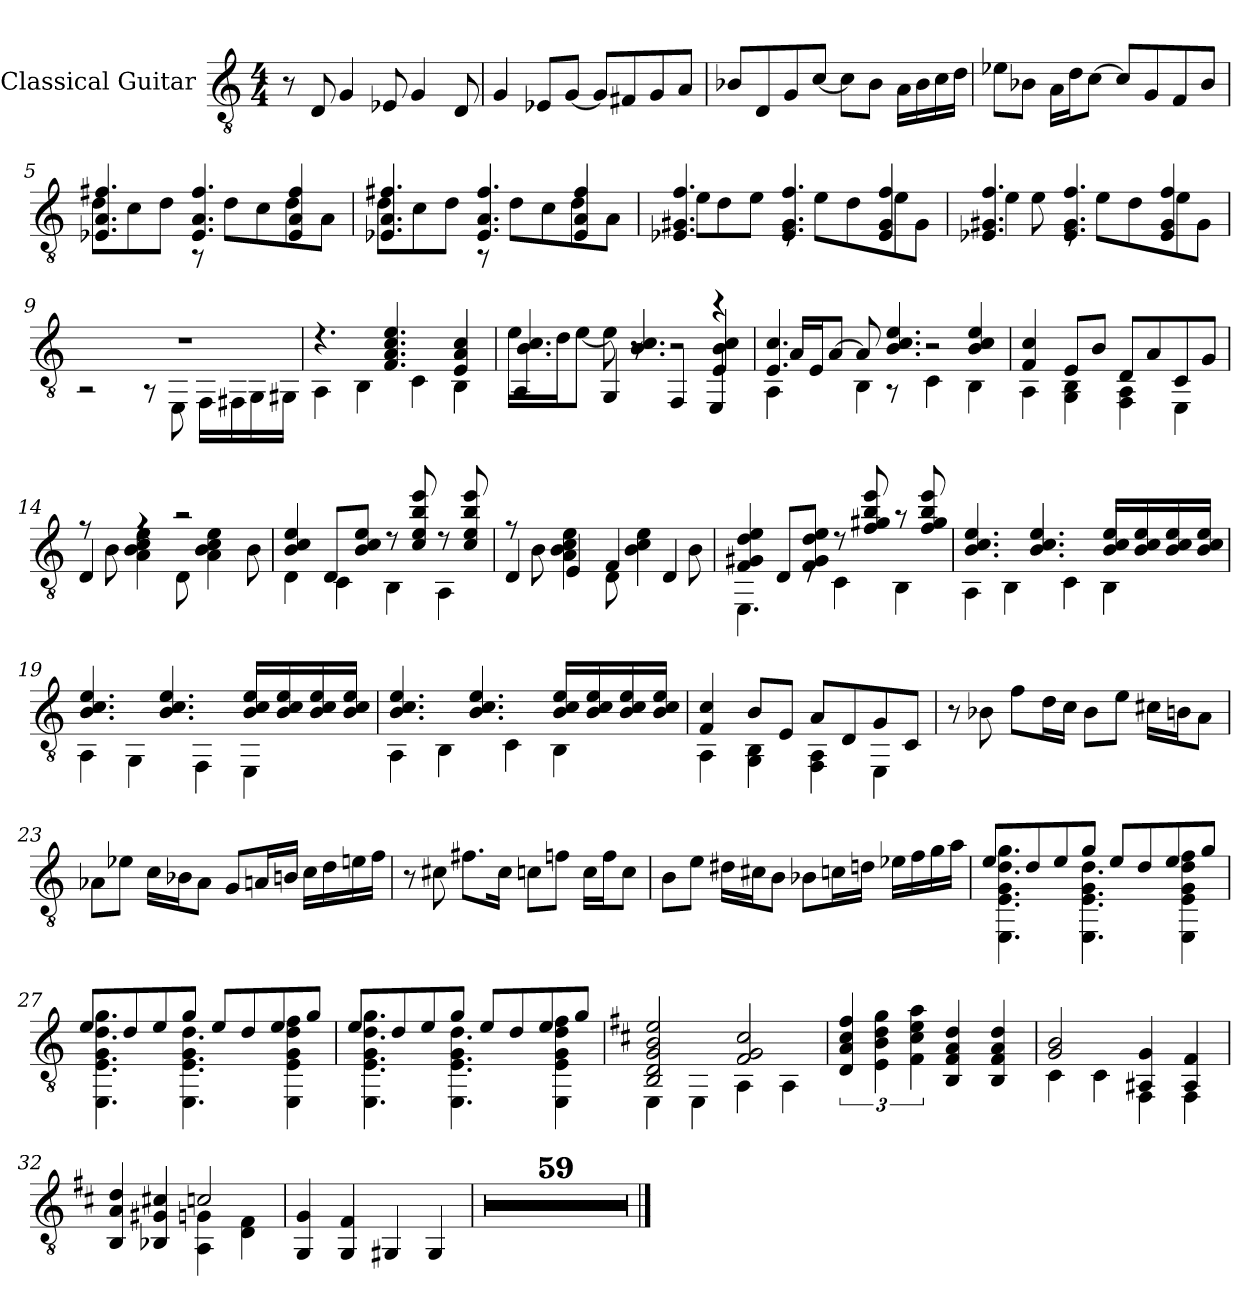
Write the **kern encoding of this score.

**kern
*part1
*staff1
*I"Classical Guitar
*I'Guit.
*clefGv2
*k[]
*M4/4
=1
8r
8D/
4G/
8E-X/
4G/
8D/
=2
4G/
8E-X/L
[8G/J
8G/L]
8F#X/
8G/
8A/J
=3
8B-X/L
8D/
8G/
[8c/J
8c\L]
8B-\J
16A\LL
16B-\
16c\
16d\JJ
=4
8e-X\L
8B-X\J
16A\LL
16d\J
[8c\J
8c/L]
8G/
8F/
8B-/J
!!LO:LB:g=z
=5
*^
4.E-X/ 4.A/ 4.f#X/	8d\L
.	8c\
.	8d\J
4.E-/ 4.A/ 4.f#/	8r
.	8d\L
.	8c\
4E-/ 4A/ 4f#/	8d\
.	8A\J
=6	=6
4.E-X/ 4.A/ 4.f#X/	8d\L
.	8c\
.	8d\J
4.E-/ 4.A/ 4.f#/	8r
.	8d\L
.	8c\
4E-/ 4A/ 4f#/	8d\
.	8A\J
=7	=7
4.E-X/ 4.G#X/ 4.f/	8e\L
.	8d\
.	8e\J
4.E-/ 4.G#/ 4.f/	8rE
.	8e\L
.	8d\
4E-/ 4G#/ 4f/	8e\
.	8G#\J
=8	=8
4.E-X/ 4.G#X/ 4.f/	4e\
.	8e\
4.E-/ 4.G#/ 4.f/	8rE
.	8e\L
.	8d\
4E-/ 4G#/ 4f/	8e\
.	8G#\J
!!LO:LB:g=z	!!
=9	=9
1r	2r
.	8r
.	8EE\
.	16FF\LL
.	16FF#X\
.	16GG\
.	16GG#X\JJ
=10	=10
4.r	4AA\
.	4BB\
4.F/ 4.A/ 4.c/ 4.e/	.
.	4C\
4E/ 4A/ 4c/	4BB\
=11	=11
*^	*^
4.B/ 4.c/	2.ryy	4AA/	16e\LL
.	.	.	16d\J
.	.	.	[8e\J
.	.	4GG/	8e\]
4.B/ 4.c/	.	.	8r
.	.	4FF/	2r
4E/ 4B/ 4c/	4rcc	4EE/	.
*	*	*v	*v
=12	=12	=12
4.E/ 4.c/	4AA\	16A/LL
.	.	16E/J
.	.	[8A/J
.	4BB\	8A/]
4.B/ 4.c/ 4.e/	.	8rAA
.	4C\	2r
4B/ 4c/ 4e/	4BB\	.
*	*v	*v
!!LO:LB:g=z
=13	=13
4F/ 4c/	4AA\
8E/L	4GG\ 4BB\
8B/J	.
8D/L	4FF\ 4AA\
8A/	.
8C/	4EE\
8G/J	.
=14	=14
4D/	8rf
.	8B\
4rf	4A\ 4B\ 4c\ 4e\
2r	8D\
.	4A\ 4B\ 4c\ 4e\
.	8B\
=15	=15
4B/ 4c/ 4e/	4D\
8D/L	4C\
8B/ 8c/ 8e/J	.
8r	4BB\
8c/ 8e/ 8b/ 8ee/	.
8r	4AA\
8c/ 8e/ 8b/ 8ee/	.
=16	=16
4D/	8rf
.	8B\
4E/	4A\ 4B\ 4c\ 4e\
4F/	8D\
.	4B\ 4c\ 4e\
4D/	.
.	8B\
=17	=17
4F/ 4G#X/ 4d/ 4e/	4.EE\
8D/L	.
8F/ 8G#/ 8d/ 8e/J	8rE
8r	4C\
8f/ 8g#X/ 8b/ 8ee/	.
8r	4BB\
8f/ 8g#/ 8b/ 8ee/	.
!!LO:LB:g=z	!!
=18	=18
4.B/ 4.c/ 4.e/	4AA\
.	4BB\
4.B/ 4.c/ 4.e/	.
.	4C\
16B/ 16c/ 16e/LL	4BB\
16B/ 16c/ 16e/	.
16B/ 16c/ 16e/	.
16B/ 16c/ 16e/JJ	.
=19	=19
4.B/ 4.c/ 4.e/	4AA\
.	4GG\
4.B/ 4.c/ 4.e/	.
.	4FF\
16B/ 16c/ 16e/LL	4EE\
16B/ 16c/ 16e/	.
16B/ 16c/ 16e/	.
16B/ 16c/ 16e/JJ	.
=20	=20
4.B/ 4.c/ 4.e/	4AA\
.	4BB\
4.B/ 4.c/ 4.e/	.
.	4C\
16B/ 16c/ 16e/LL	4BB\
16B/ 16c/ 16e/	.
16B/ 16c/ 16e/	.
16B/ 16c/ 16e/JJ	.
!!LO:LB:g=z	!!
=21	=21
4F/ 4c/	4AA\
8B/L	4GG\ 4BB\
8E/J	.
8A/L	4FF\ 4AA\
8D/	.
8G/	4EE\
8C/J	.
*v	*v
=22
8r
8B-X\
8f\L
16d\L
16c\JJ
8B-\L
8e\J
16c#X\LL
16Bn\J
8A\J
=23
8A-X\L
8e-X\J
16c\LL
16B-X\J
8A-\J
8G/L
16An/L
16Bn/JJ
16c\LL
16d\
16en\
16f\JJ
=24
8r
8c#X\
8.f#X\L
16c#\Jk
8cn\L
8fn\J
16c\LL
16f\J
8c\J
!!LO:LB:g=z
=25
8B\L
8e\J
16d#X\LL
16c#X\J
8B\J
8B-X\L
16cn\L
16dn\JJ
16e-X\LL
16f\
16g\
16a\JJ
=26
*^
8e/L	4.EE\ 4.E\ 4.G\ 4.d\ 4.g\
8d/	.
8e/	.
8g/J	4.EE\ 4.E\ 4.G\ 4.d\
8e/L	.
8d/	.
8e/	4EE\ 4E\ 4G\ 4d\ 4f\
8g/J	.
=27	=27
8e/L	4.EE\ 4.E\ 4.G\ 4.d\ 4.g\
8d/	.
8e/	.
8g/J	4.EE\ 4.E\ 4.G\ 4.d\
8e/L	.
8d/	.
8e/	4EE\ 4E\ 4G\ 4d\ 4f\
8g/J	.
!!LO:LB:g=z	!!
=28	=28
8e/L	4.EE\ 4.E\ 4.G\ 4.d\ 4.g\
8d/	.
8e/	.
8g/J	4.EE\ 4.E\ 4.G\ 4.d\
8e/L	.
8d/	.
8e/	4EE\ 4E\ 4G\ 4d\ 4f\
8g/J	.
=29	=29
*k[f#c#]	*
2BB/ 2D/ 2G/ 2B/ 2e/	4EE\
.	4EE\
2F#/ 2G/ 2c#/	4AA\
.	4AA\
*v	*v
=30
6D/ 6A/ 6c#/ 6f#/
6E\ 6B\ 6d\ 6g\
6F#\ 6c#\ 6e\ 6a\
4BB/ 4F#/ 4A/ 4d/
4BB/ 4F#/ 4A/ 4d/
=31
*^
2G/ 2B/	4C#\
.	4C#\
4AA#X/ 4G/	4FF#\
4AA#/ 4F#/	4FF#\
=32	=32
4BB/ 4A/ 4d/	2ryy
4BB-X/ 4G#X/ 4c#X/	.
2cn/	4AA\ 4Gn\
.	4D\ 4F#\
*v	*v
=33
4GG/ 4G/
4GG/ 4F#/
4GG#X/
4GG#/
!!LO:LB:g=z
=34
1r
=35
1r
=36
1r
=37
1r
=38
1r
=39
1r
=40
1r
=41
1r
=42
1r
=43
1r
=44
1r
=45
1r
=46
1r
=47
1r
=48
1r
=49
1r
=50
1r
=51
1r
!!LO:PB:g=z
=52
1r
=53
1r
=54
1r
=55
1r
=56
1r
=57
1r
=58
1r
=59
1r
=60
1r
=61
1r
=62
1r
=63
1r
=64
1r
=65
1r
=66
1r
=67
1r
=68
1r
=69
1r
!!LO:LB:g=z
=70
1r
=71
1r
=72
1r
=73
1r
=74
1r
=75
1r
=76
1r
=77
1r
=78
1r
=79
1r
=80
1r
=81
1r
=82
1r
=83
1r
=84
1r
=85
1r
=86
1r
=87
1r
!!LO:LB:g=z
=88
1r
=89
1r
=90
1r
=91
1r
=92
1r
==
*-
